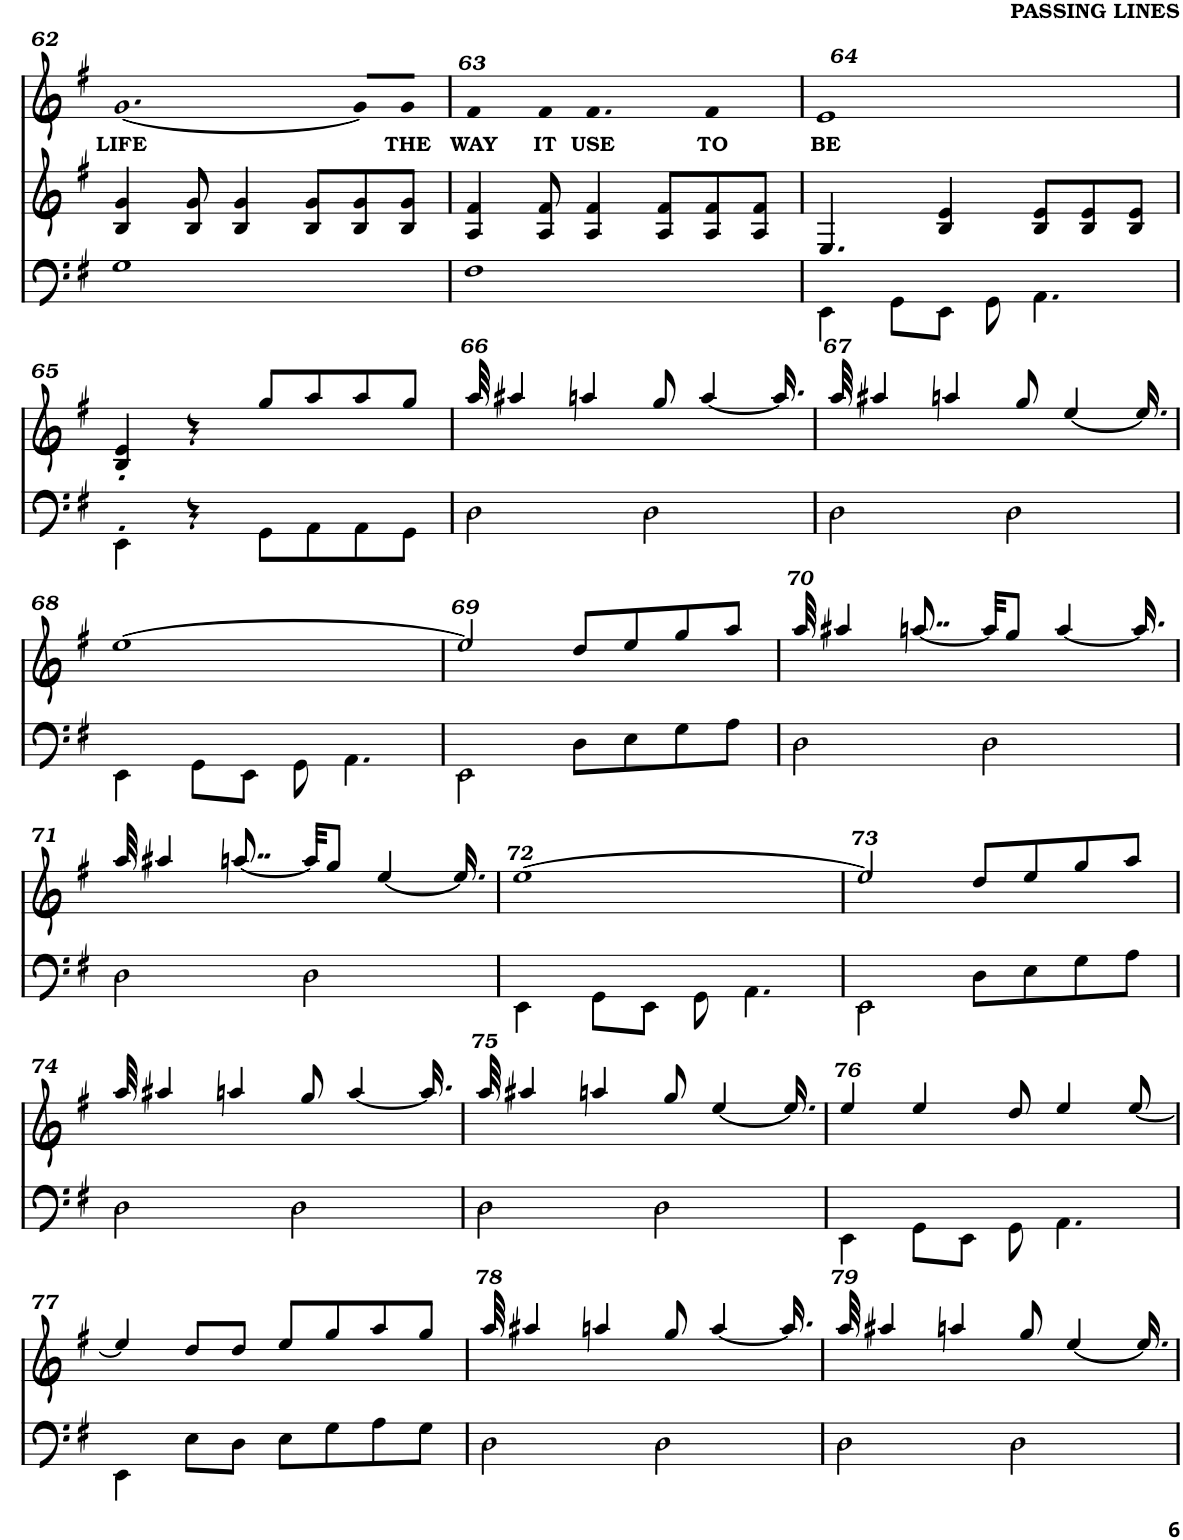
**kern	**kern	**kern	**text
*part3	*part2	*part1	*part1
*staff3	*staff2	*staff1	*staff1
*I"Electric Bass	*I"Electric Guitar	*I"Tenor	*
*I'Elec b	*I'Elec Gtr	*	*
!!LO:PB:g=z
*clefF4	*clefG2	*clefG2	*
*Trd7c12	*	*	*
*k[f#]	*k[f#]	*k[f#]	*
*M4/4	*M4/4	*M4/4	*
=62	=62	=62	=62
!	!	!	!LO:LY:b
1G	4B/ 4g/	[2.g	LIFE
.	8B/ 8g/	.	.
.	4B/ 4g/	.	.
.	8B/ 8g/L	.	.
.	8B/ 8g/	8gL]	.
!	!	!	!LO:LY:b
.	8B/ 8g/J	8gJ	THE
=63	=63	=63	=63
!	!	!	!LO:LY:b
1F#	4A/ 4f#/	4f#	WAY
!	!	!	!LO:LY:b
.	8A/ 8f#/	8f#	IT
!	!	!	!LO:LY:b
.	4A/ 4f#/	4.f#	USE
.	8A/ 8f#/L	.	.
!	!	!	!LO:LY:b
.	8A/ 8f#/	4f#	TO
.	8A/ 8f#/J	.	.
=64	=64	=64	=64
!	!	!	!LO:LY:b
4EE\	4.E/	1e	BE
8GG\L	.	.	.
8EE\J	4B/ 4e/	.	.
8GG\	.	.	.
4.AA\	8B/ 8e/L	.	.
.	8B/ 8e/	.	.
.	8B/ 8e/J	.	.
!!LO:LB:g=z
=65	=65	=65	=65
4EE'\	4B/' 4e/'	1r	.
4r	4r	.	.
8GG\L	8gg/L	.	.
8AA\	8aa/	.	.
8AA\	8aa/	.	.
8GG\J	8gg/J	.	.
=66	=66	=66	=66
2D\	32aa/	1r	.
.	4aa#X/	.	.
.	4aan/	.	.
2D\	.	.	.
.	8gg/	.	.
.	[4aa/	.	.
.	16.aa/]	.	.
=67	=67	=67	=67
2D\	32aa/	1r	.
.	4aa#X/	.	.
.	4aan/	.	.
2D\	.	.	.
.	8gg/	.	.
.	[4ee/	.	.
.	16.ee/]	.	.
!!LO:LB:g=z
=68	=68	=68	=68
4EE\	[1ee	1r	.
8GG\L	.	.	.
8EE\J	.	.	.
8GG\	.	.	.
4.AA\	.	.	.
=69	=69	=69	=69
2EE\	2ee/]	1r	.
8D\L	8dd/L	.	.
8E\	8ee/	.	.
8G\	8gg/	.	.
8A\J	8aa/J	.	.
=70	=70	=70	=70
2D\	32aa/	1r	.
.	4aa#X/	.	.
.	[8..aan/	.	.
2D\	32aa/KKL]	.	.
.	8gg/J	.	.
.	[4aa/	.	.
.	16.aa/]	.	.
!!LO:LB:g=z
=71	=71	=71	=71
2D\	32aa/	1r	.
.	4aa#X/	.	.
.	[8..aan/	.	.
2D\	32aa/KKL]	.	.
.	8gg/J	.	.
.	[4ee/	.	.
.	16.ee/]	.	.
=72	=72	=72	=72
4EE\	[1ee	1r	.
8GG\L	.	.	.
8EE\J	.	.	.
8GG\	.	.	.
4.AA\	.	.	.
=73	=73	=73	=73
2EE\	2ee/]	1r	.
8D\L	8dd/L	.	.
8E\	8ee/	.	.
8G\	8gg/	.	.
8A\J	8aa/J	.	.
!!LO:LB:g=z
=74	=74	=74	=74
2D\	32aa/	1r	.
.	4aa#X/	.	.
.	4aan/	.	.
2D\	.	.	.
.	8gg/	.	.
.	[4aa/	.	.
.	16.aa/]	.	.
=75	=75	=75	=75
2D\	32aa/	1r	.
.	4aa#X/	.	.
.	4aan/	.	.
2D\	.	.	.
.	8gg/	.	.
.	[4ee/	.	.
.	16.ee/]	.	.
=76	=76	=76	=76
4EE\	4ee/	1r	.
8GG\L	4ee/	.	.
8EE\J	.	.	.
8GG\	8dd/	.	.
4.AA\	4ee/	.	.
.	[8ee/	.	.
!!LO:LB:g=z
=77	=77	=77	=77
4EE\	4ee/]	1r	.
8E\L	8dd/L	.	.
8D\J	8dd/J	.	.
8E\L	8ee/L	.	.
8G\	8gg/	.	.
8A\	8aa/	.	.
8G\J	8gg/J	.	.
=78	=78	=78	=78
2D\	32aa/	1r	.
.	4aa#X/	.	.
.	4aan/	.	.
2D\	.	.	.
.	8gg/	.	.
.	[4aa/	.	.
.	16.aa/]	.	.
=79	=79	=79	=79
2D\	32aa/	1r	.
.	4aa#X/	.	.
.	4aan/	.	.
2D\	.	.	.
.	8gg/	.	.
.	[4ee/	.	.
.	16.ee/]	.	.
=	=	=	=
*-	*-	*-	*-
